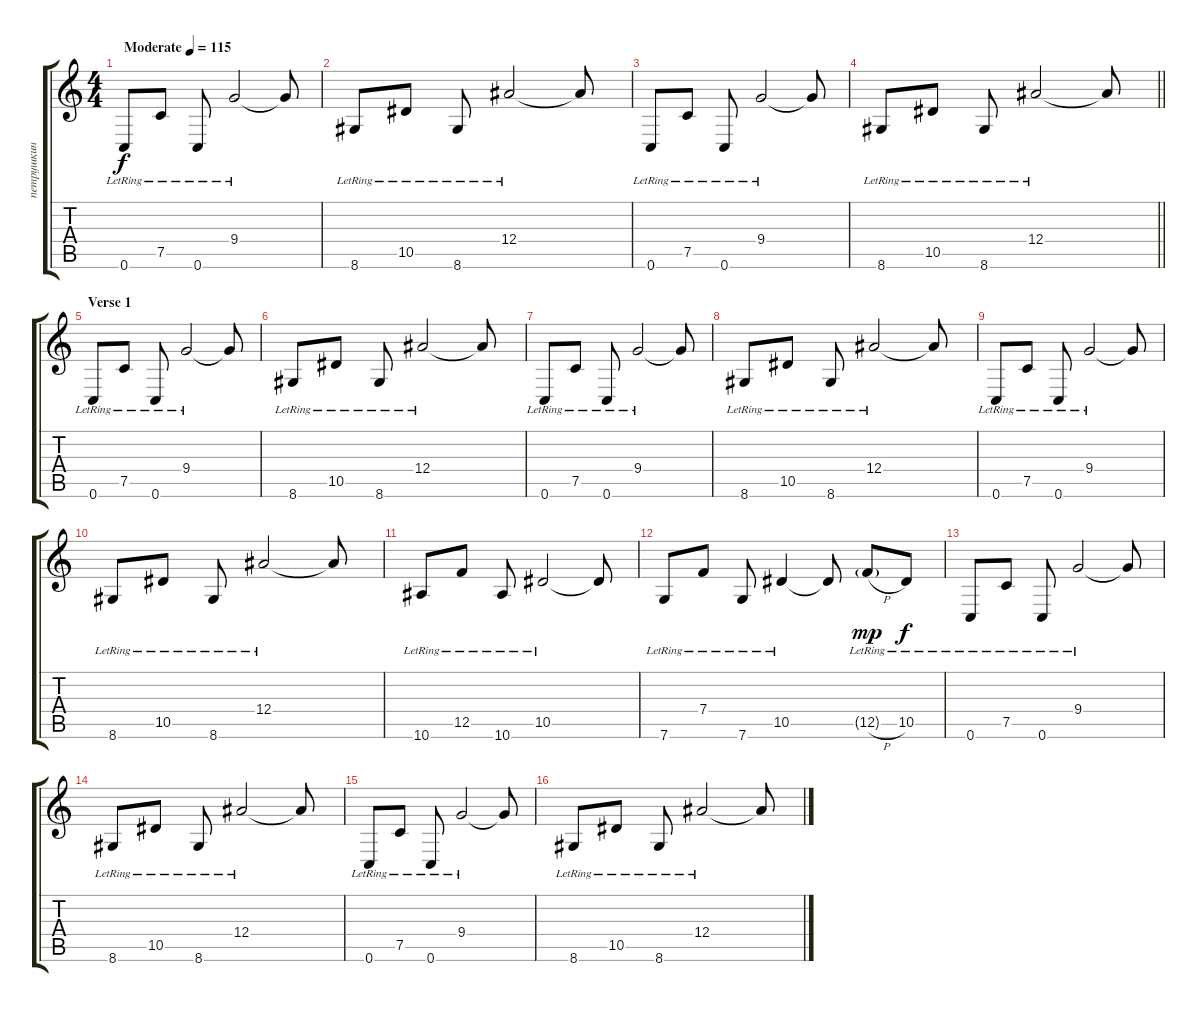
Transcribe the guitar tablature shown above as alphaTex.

\track ("петрушкин" "петрушкин") {instrument distortionguitar}
\staff {score tabs}
\tuning (C4 G3 Eb3 Bb2 F2 C2) {hide}
\ts (4 4)
\tempo (115 "Moderate")
\clef g2
\ks c
0.6{lr}.8{dy f instrument distortionguitar} 7.5{lr}.8 0.6{lr}.8 9.4{lr}.2 9.4{t}.8 |
8.6{lr}.8 10.5{lr}.8 8.6{lr}.8 12.4{lr}.2 12.4{t}.8 |
0.6{lr}.8 7.5{lr}.8 0.6{lr}.8 9.4{lr}.2 9.4{t}.8 |
\barLineRight lightlight
8.6{lr}.8 10.5{lr}.8 8.6{lr}.8 12.4{lr}.2 12.4{t}.8 |
\section ("" "Verse 1")
0.6{lr}.8 7.5{lr}.8 0.6{lr}.8 9.4{lr}.2 9.4{t}.8 |
8.6{lr}.8 10.5{lr}.8 8.6{lr}.8 12.4{lr}.2 12.4{t}.8 |
0.6{lr}.8 7.5{lr}.8 0.6{lr}.8 9.4{lr}.2 9.4{t}.8 |
8.6{lr}.8 10.5{lr}.8 8.6{lr}.8 12.4{lr}.2 12.4{t}.8 |
0.6{lr}.8 7.5{lr}.8 0.6{lr}.8 9.4{lr}.2 9.4{t}.8 |
8.6{lr}.8 10.5{lr}.8 8.6{lr}.8 12.4{lr}.2 12.4{t}.8 |
10.6{lr}.8 12.5{lr}.8 10.6{lr}.8 10.5{lr}.2 10.5{t}.8 |
7.6{lr}.8 7.4{lr}.8 7.6{lr}.8 10.5{lr}.4 10.5{t}.8 12.5{h g lr}.8{dy mp} 10.5{lr}.8{dy f} |
0.6{lr}.8 7.5{lr}.8 0.6{lr}.8 9.4{lr}.2 9.4{t}.8 |
8.6{lr}.8 10.5{lr}.8 8.6{lr}.8 12.4{lr}.2 12.4{t}.8 |
0.6{lr}.8 7.5{lr}.8 0.6{lr}.8 9.4{lr}.2 9.4{t}.8 |
8.6{lr}.8 10.5{lr}.8 8.6{lr}.8 12.4{lr}.2 12.4{t}.8
